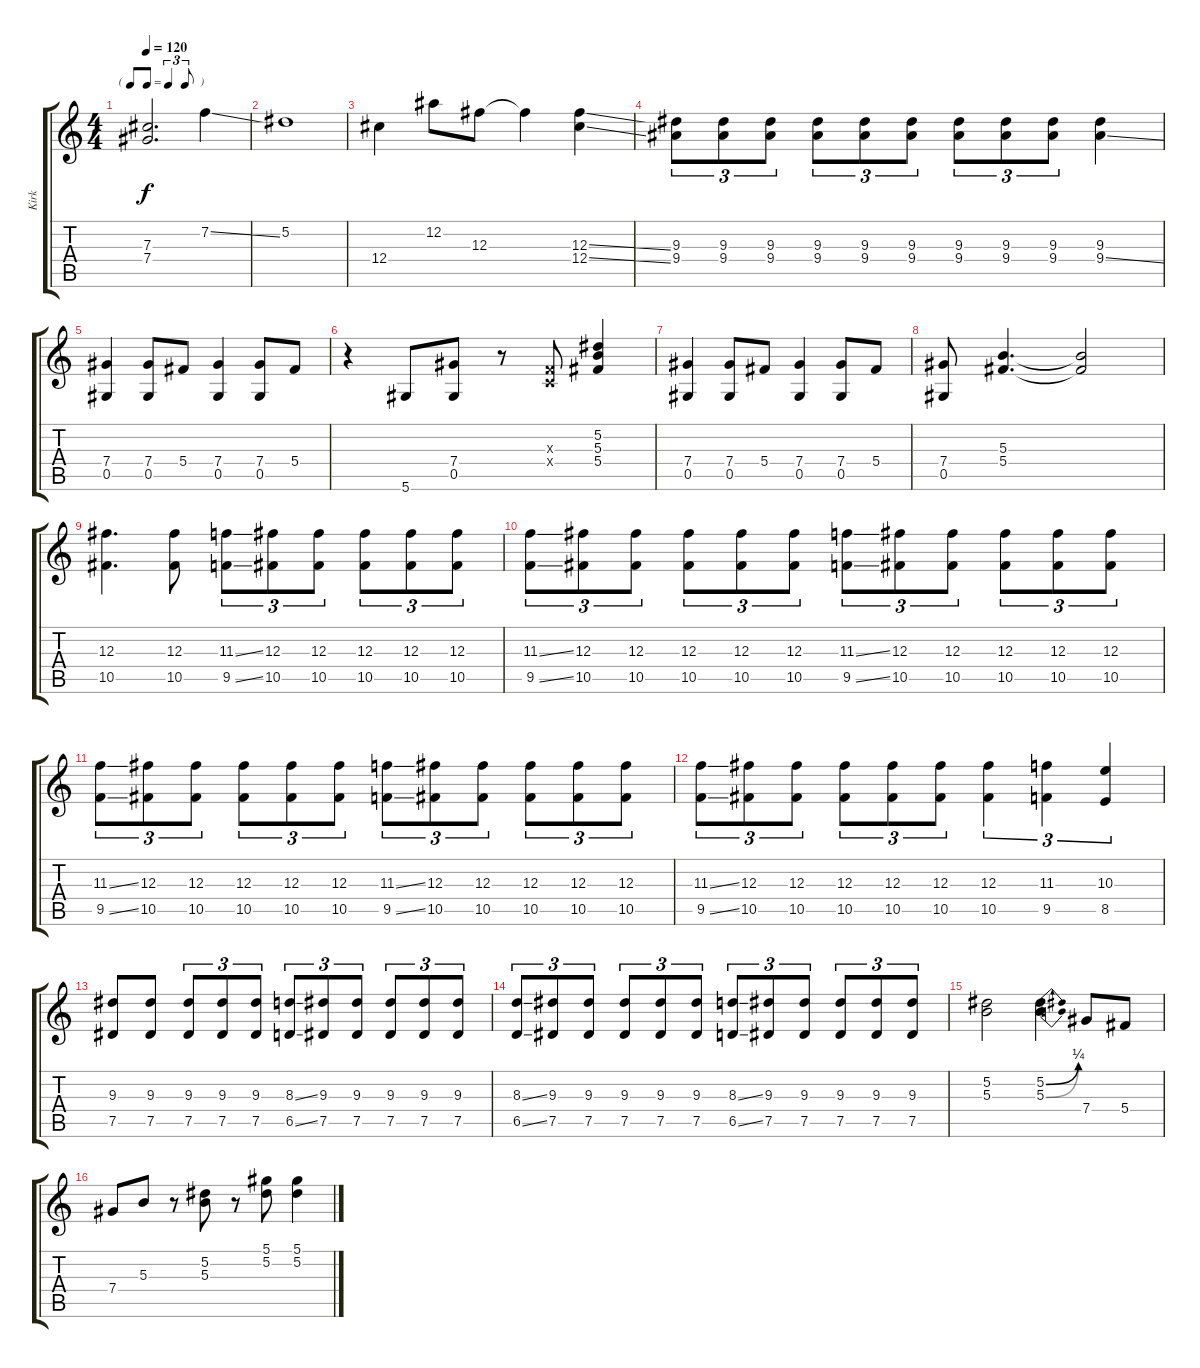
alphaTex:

\track ("Kirk" "Kirk") {instrument distortionguitar}
\staff {score tabs}
\tuning (Eb4 Bb3 Gb3 Db3 Ab2 Eb2) {hide}
\ts (4 4)
\tf triplet8th
\tempo 120
\clef g2
\ks c
(7.3 7.4).2{d dy f} 7.2{ss}.4 |
5.2.1 |
12.4.4 12.2.8 12.3.8 12.3{t}.4 (12.3{ss} 12.4{ss}).4 |
(9.3 9.4).8{tu (3 2)} (9.3 9.4).8{tu (3 2)} (9.3 9.4).8{tu (3 2)} (9.3 9.4).8{tu (3 2)} (9.3 9.4).8{tu (3 2)} (9.3 9.4).8{tu (3 2)} (9.3 9.4).8{tu (3 2)} (9.3 9.4).8{tu (3 2)} (9.3 9.4).8{tu (3 2)} (9.3 9.4{ss}).4 |
(7.4 0.5).4 (7.4 0.5).8 5.4.8 (7.4 0.5).4 (7.4 0.5).8 5.4.8 |
r.4 5.6.8 (7.4 0.5).8 r.8 (-1.3{x} -1.4{x}).8 (5.2 5.3 5.4).4 |
(7.4 0.5).4 (7.4 0.5).8 5.4.8 (7.4 0.5).4 (7.4 0.5).8 5.4.8 |
(7.4 0.5).8 (5.3 5.4).4{d} (5.3{t} 5.4{t}).2 |
(12.3 10.5).4{d} (12.3 10.5).8 (11.3{ss} 9.5{ss}).8{tu (3 2)} (12.3 10.5).8{tu (3 2)} (12.3 10.5).8{tu (3 2)} (12.3 10.5).8{tu (3 2)} (12.3 10.5).8{tu (3 2)} (12.3 10.5).8{tu (3 2)} |
(11.3{ss} 9.5{ss}).8{tu (3 2)} (12.3 10.5).8{tu (3 2)} (12.3 10.5).8{tu (3 2)} (12.3 10.5).8{tu (3 2)} (12.3 10.5).8{tu (3 2)} (12.3 10.5).8{tu (3 2)} (11.3{ss} 9.5{ss}).8{tu (3 2)} (12.3 10.5).8{tu (3 2)} (12.3 10.5).8{tu (3 2)} (12.3 10.5).8{tu (3 2)} (12.3 10.5).8{tu (3 2)} (12.3 10.5).8{tu (3 2)} |
(11.3{ss} 9.5{ss}).8{tu (3 2)} (12.3 10.5).8{tu (3 2)} (12.3 10.5).8{tu (3 2)} (12.3 10.5).8{tu (3 2)} (12.3 10.5).8{tu (3 2)} (12.3 10.5).8{tu (3 2)} (11.3{ss} 9.5{ss}).8{tu (3 2)} (12.3 10.5).8{tu (3 2)} (12.3 10.5).8{tu (3 2)} (12.3 10.5).8{tu (3 2)} (12.3 10.5).8{tu (3 2)} (12.3 10.5).8{tu (3 2)} |
(11.3{ss} 9.5{ss}).8{tu (3 2)} (12.3 10.5).8{tu (3 2)} (12.3 10.5).8{tu (3 2)} (12.3 10.5).8{tu (3 2)} (12.3 10.5).8{tu (3 2)} (12.3 10.5).8{tu (3 2)} (12.3 10.5).4{tu (3 2)} (11.3 9.5).4{tu (3 2)} (10.3 8.5).4{tu (3 2)} |
(9.3 7.5).8 (9.3 7.5).8 (9.3 7.5).8{tu (3 2)} (9.3 7.5).8{tu (3 2)} (9.3 7.5).8{tu (3 2)} (8.3{ss} 6.5{ss}).8{tu (3 2)} (9.3 7.5).8{tu (3 2)} (9.3 7.5).8{tu (3 2)} (9.3 7.5).8{tu (3 2)} (9.3 7.5).8{tu (3 2)} (9.3 7.5).8{tu (3 2)} |
(8.3{ss} 6.5{ss}).8{tu (3 2)} (9.3 7.5).8{tu (3 2)} (9.3 7.5).8{tu (3 2)} (9.3 7.5).8{tu (3 2)} (9.3 7.5).8{tu (3 2)} (9.3 7.5).8{tu (3 2)} (8.3{ss} 6.5{ss}).8{tu (3 2)} (9.3 7.5).8{tu (3 2)} (9.3 7.5).8{tu (3 2)} (9.3 7.5).8{tu (3 2)} (9.3 7.5).8{tu (3 2)} (9.3 7.5).8{tu (3 2)} |
(5.2 5.3).2 (5.2{be (bend 0 0 60 1)} 5.3{be (bend 0 0 60 1)}).4 7.4.8 5.4.8 |
7.4.8 5.3.8 r.8 (5.2 5.3).8 r.8 (5.1 5.2).8 (5.1 5.2{ss}).4
